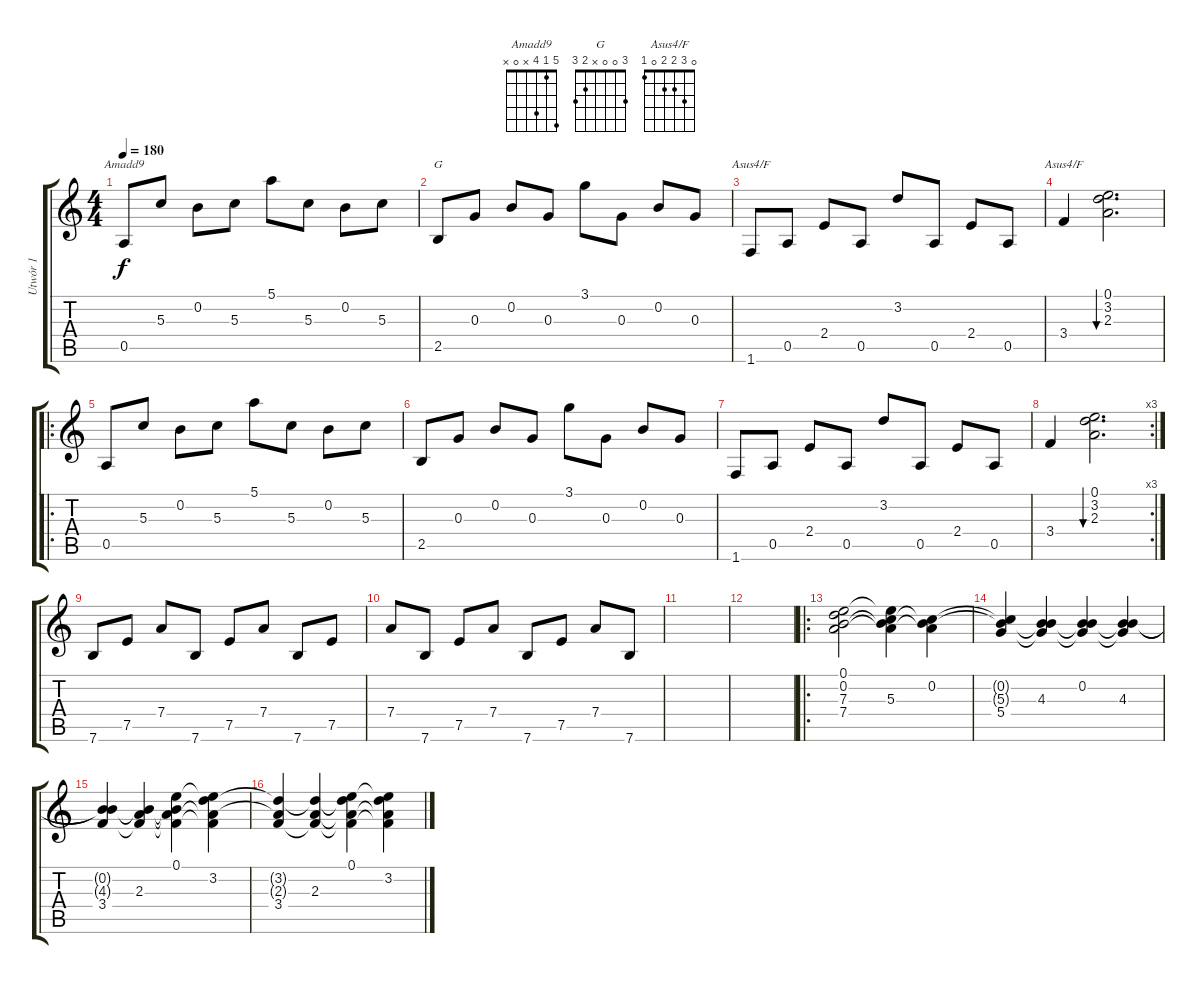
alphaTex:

\track ("Utwór 1" "Utwór 1") {instrument acousticguitarnylon}
\staff {score tabs}
\tuning (E4 B3 G3 D3 A2 E2) {hide}
\chord ("Amadd9" 5 1 4 x 0 x)
\chord ("G" 3 0 0 x 2 3)
\chord ("Asus4/F" 5 3 x 2 0 1)
\chord ("Asus4/F" 0 3 2 2 0 1)
\ts (4 4)
\tempo 180
\clef g2
\ks c
0.5.8{ch "Amadd9" dy f} 5.3.8 0.2.8 5.3.8 5.1.8 5.3.8 0.2.8 5.3.8 |
2.5.8{ch "G"} 0.3.8 0.2.8 0.3.8 3.1.8 0.3.8 0.2.8 0.3.8 |
1.6.8{ch "Asus4/F"} 0.5.8 2.4.8 0.5.8 3.2.8 0.5.8 2.4.8 0.5.8 |
3.4.4{ch "Asus4/F"} (0.1 3.2 2.3).2{d bu 480} |
\ro
0.5.8 5.3.8 0.2.8 5.3.8 5.1.8 5.3.8 0.2.8 5.3.8 |
2.5.8 0.3.8 0.2.8 0.3.8 3.1.8 0.3.8 0.2.8 0.3.8 |
1.6.8 0.5.8 2.4.8 0.5.8 3.2.8 0.5.8 2.4.8 0.5.8 |
\rc 3
3.4.4 (0.1 3.2 2.3).2{d bu 480} |
7.6.8 7.5.8 7.4.8 7.6.8 7.5.8 7.4.8 7.6.8 7.5.8 |
7.4.8 7.6.8 7.5.8 7.4.8 7.6.8 7.5.8 7.4.8 7.6.8 |
|
|
\ro
(0.1 0.2 7.3 7.4).2 (0.1{t} 0.2{t} 5.3 7.4{t}).4 (0.2 5.3{t} 7.4{t}).4 |
(0.2{t} 5.3{t} 5.4).4 (0.2{t} 4.3 5.4{t}).4 (0.2 4.3{t} 5.4{t}).4 (0.2{t} 4.3 5.4{t}).4 |
(0.2{t} 4.3{t} 3.4).4 (0.2{t} 2.3 3.4{t}).4 (0.1 0.2{t} 2.3{t} 3.4{t}).4 (0.1{t} 3.2 2.3{t} 3.4{t}).4 |
(3.2{t} 2.3{t} 3.4).4 (3.2{t} 2.3 3.4{t}).4 (0.1 3.2{t} 2.3{t} 3.4{t}).4 (0.1{t} 3.2 2.3{t} 3.4{t}).4
